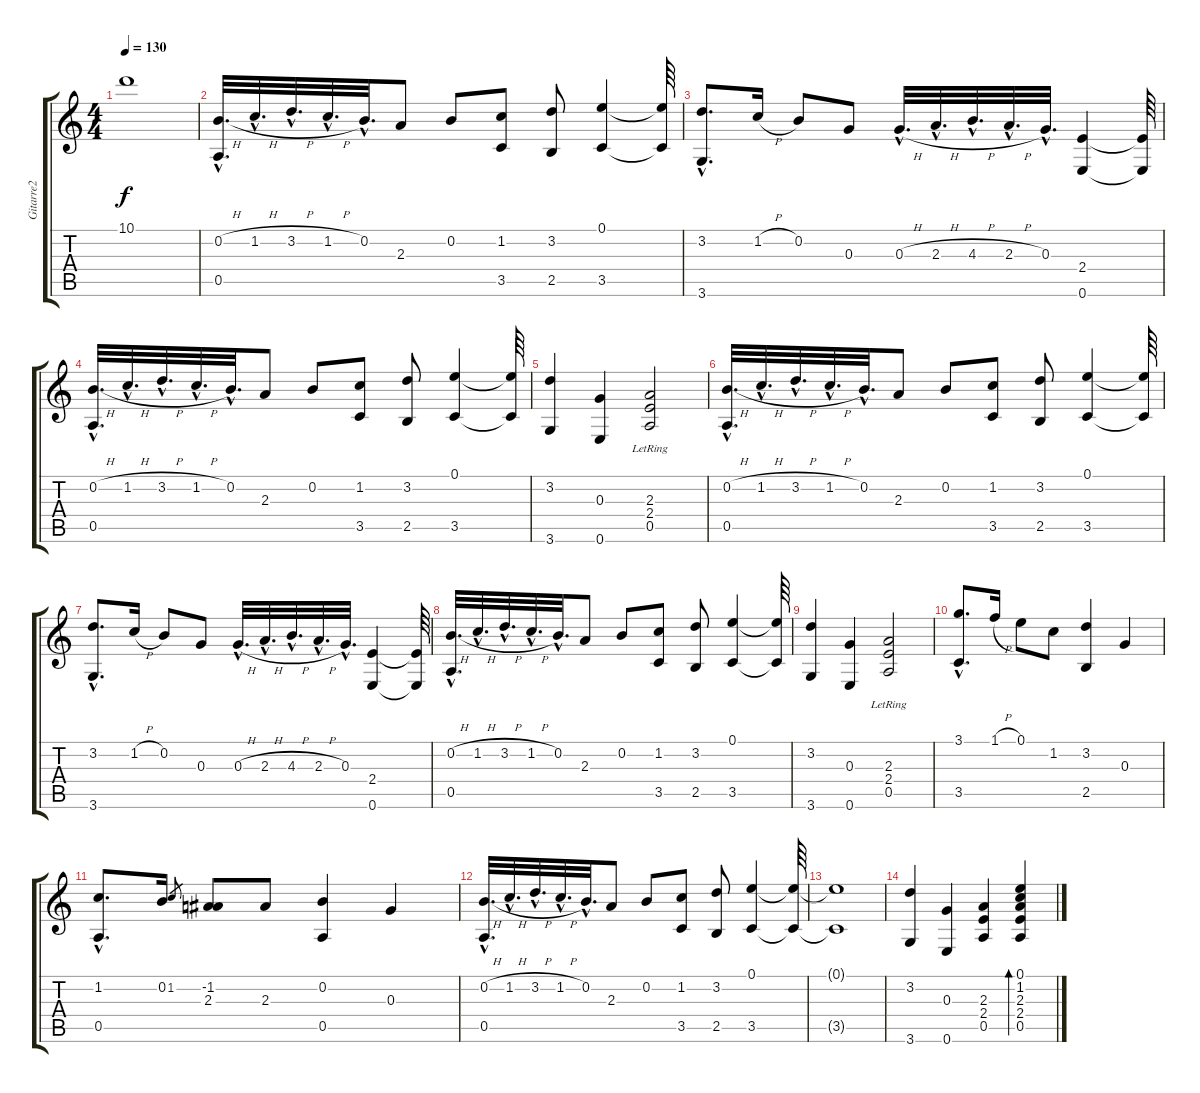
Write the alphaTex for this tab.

\track ("Gitarre2" "Gitarre2") {instrument acousticguitarsteel}
\staff {score tabs}
\tuning (E4 B3 G3 D3 A2 E2) {hide}
\ts (4 4)
\tempo 130
\clef g2
\ks c
10.1.1{dy f} |
(0.2{h hac} 0.5{hac}).32{d} 1.2{h hac}.32{d} 3.2{h hac}.32{d} 1.2{h hac}.32{d} 0.2{hac}.32{d} 2.3.8 0.2.8 (1.2 3.5).8 (3.2 2.5).8 (0.1 3.5).4 (0.1{t} 3.5{t}).64 |
(3.2{hac} 3.6{hac}).8{d} 1.2{h}.16 0.2.8 0.3.8 0.3{h hac}.32{d} 2.3{h hac}.32{d} 4.3{h hac}.32{d} 2.3{h hac}.32{d} 0.3{hac}.32{d} (2.4 0.6).4 (2.4{t} 0.6{t}).64 |
(0.2{h hac} 0.5{hac}).32{d} 1.2{h hac}.32{d} 3.2{h hac}.32{d} 1.2{h hac}.32{d} 0.2{hac}.32{d} 2.3.8 0.2.8 (1.2 3.5).8 (3.2 2.5).8 (0.1 3.5).4 (0.1{t} 3.5{t}).64 |
(3.2 3.6).4 (0.3 0.6).4 (2.3{lr} 2.4{lr} 0.5{lr}).2 |
(0.2{h hac} 0.5{hac}).32{d} 1.2{h hac}.32{d} 3.2{h hac}.32{d} 1.2{h hac}.32{d} 0.2{hac}.32{d} 2.3.8 0.2.8 (1.2 3.5).8 (3.2 2.5).8 (0.1 3.5).4 (0.1{t} 3.5{t}).64 |
(3.2{hac} 3.6{hac}).8{d} 1.2{h}.16 0.2.8 0.3.8 0.3{h hac}.32{d} 2.3{h hac}.32{d} 4.3{h hac}.32{d} 2.3{h hac}.32{d} 0.3{hac}.32{d} (2.4 0.6).4 (2.4{t} 0.6{t}).64 |
(0.2{h hac} 0.5{hac}).32{d} 1.2{h hac}.32{d} 3.2{h hac}.32{d} 1.2{h hac}.32{d} 0.2{hac}.32{d} 2.3.8 0.2.8 (1.2 3.5).8 (3.2 2.5).8 (0.1 3.5).4 (0.1{t} 3.5{t}).64 |
(3.2 3.6).4 (0.3 0.6).4 (2.3{lr} 2.4{lr} 0.5{lr}).2 |
(3.1{hac} 3.5{hac}).8{d} 1.1{h}.16 0.1.8 1.2.8 (3.2 2.5).4 0.3.4 |
(1.2{hac} 0.5{hac}).8{d} 0.2.16 1.2.8{gr} (-1.2 2.3).8 2.3.8 (0.2 0.5).4 0.3.4 |
(0.2{h hac} 0.5{hac}).32{d} 1.2{h hac}.32{d} 3.2{h hac}.32{d} 1.2{h hac}.32{d} 0.2{hac}.32{d} 2.3.8 0.2.8 (1.2 3.5).8 (3.2 2.5).8 (0.1 3.5).4 (0.1{t} 3.5{t}).64 |
(0.1{t} 3.5{t}).1 |
(3.2 3.6).4 (0.3 0.6).4 (2.3 2.4 0.5).4 (0.1 1.2 2.3 2.4 0.5).4{bd 120}
